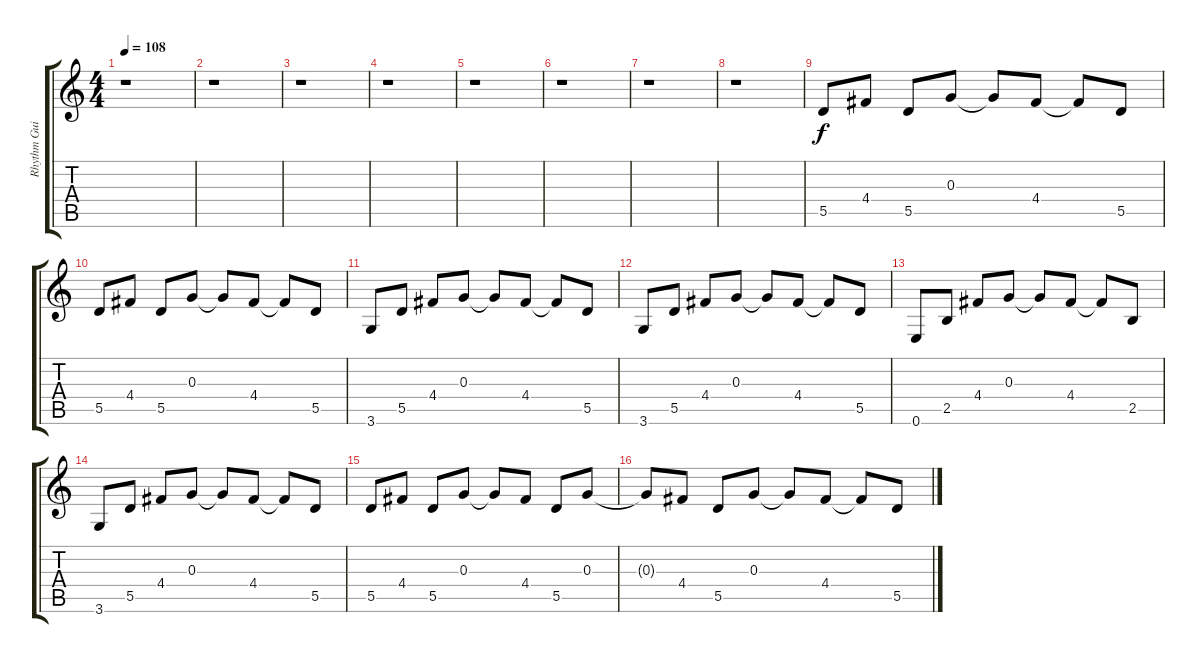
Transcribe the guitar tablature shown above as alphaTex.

\track ("Rhythm Guitar" "Rhythm Gui") {instrument overdrivenguitar}
\staff {score tabs}
\tuning (E4 B3 G3 D3 A2 E2) {hide}
\ts (4 4)
\tempo 108
\clef g2
\ks c
r.1{dy f} |
r.1 |
r.1 |
r.1 |
r.1 |
r.1 |
r.1 |
r.1 |
5.5.8 4.4.8 5.5.8 0.3.8 0.3{t}.8 4.4.8 4.4{t}.8 5.5.8 |
5.5.8 4.4.8 5.5.8 0.3.8 0.3{t}.8 4.4.8 4.4{t}.8 5.5.8 |
3.6.8 5.5.8 4.4.8 0.3.8 0.3{t}.8 4.4.8 4.4{t}.8 5.5.8 |
3.6.8 5.5.8 4.4.8 0.3.8 0.3{t}.8 4.4.8 4.4{t}.8 5.5.8 |
0.6.8 2.5.8 4.4.8 0.3.8 0.3{t}.8 4.4.8 4.4{t}.8 2.5.8 |
3.6.8 5.5.8 4.4.8 0.3.8 0.3{t}.8 4.4.8 4.4{t}.8 5.5.8 |
5.5.8 4.4.8 5.5.8 0.3.8 0.3{t}.8 4.4.8 5.5.8 0.3.8 |
0.3{t}.8 4.4.8 5.5.8 0.3.8 0.3{t}.8 4.4.8 4.4{t}.8 5.5.8
